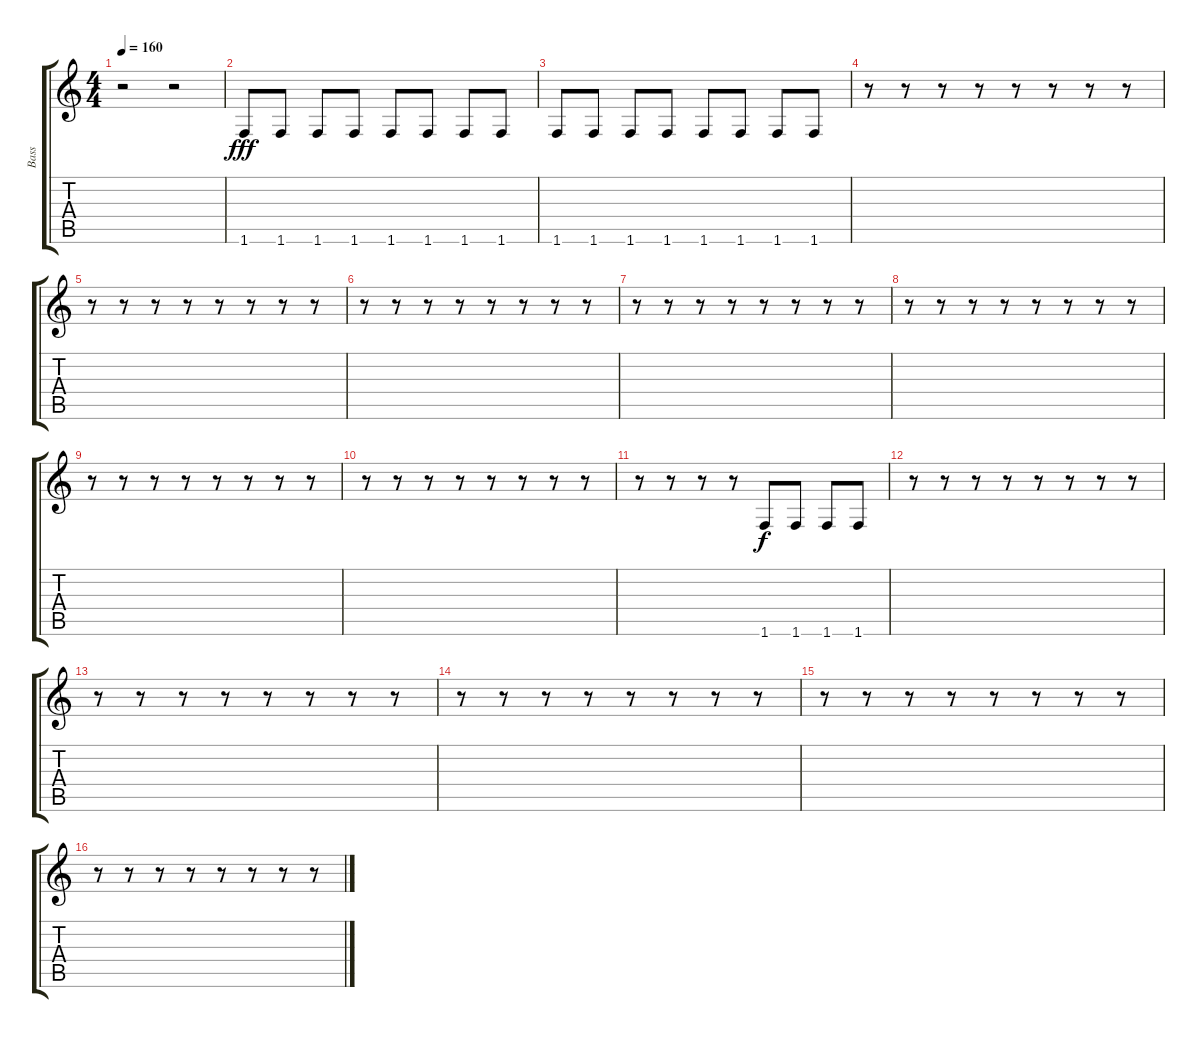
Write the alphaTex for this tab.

\track ("Bass" "Bass") {instrument electricbassfinger}
\staff {score tabs}
\tuning (E4 B3 G3 D3 A2 E2) {hide}
\ts (4 4)
\tempo 160
\clef g2
\ks c
r.2{dy fff} r.2 |
1.6.8 1.6.8 1.6.8 1.6.8 1.6.8 1.6.8 1.6.8 1.6.8 |
1.6.8 1.6.8 1.6.8 1.6.8 1.6.8 1.6.8 1.6.8 1.6.8 |
r.8 r.8 r.8 r.8 r.8 r.8 r.8 r.8 |
r.8 r.8 r.8 r.8 r.8 r.8 r.8 r.8 |
r.8 r.8 r.8 r.8 r.8 r.8 r.8 r.8 |
r.8 r.8 r.8 r.8 r.8 r.8 r.8 r.8 |
r.8 r.8 r.8 r.8 r.8 r.8 r.8 r.8 |
r.8 r.8 r.8 r.8 r.8 r.8 r.8 r.8 |
r.8 r.8 r.8 r.8 r.8 r.8 r.8 r.8 |
r.8 r.8 r.8 r.8 1.6.8{dy f} 1.6.8 1.6.8 1.6.8 |
r.8 r.8 r.8 r.8 r.8 r.8 r.8 r.8 |
r.8 r.8 r.8 r.8 r.8 r.8 r.8 r.8 |
r.8 r.8 r.8 r.8 r.8 r.8 r.8 r.8 |
r.8 r.8 r.8 r.8 r.8 r.8 r.8 r.8 |
r.8 r.8 r.8 r.8 r.8 r.8 r.8 r.8
